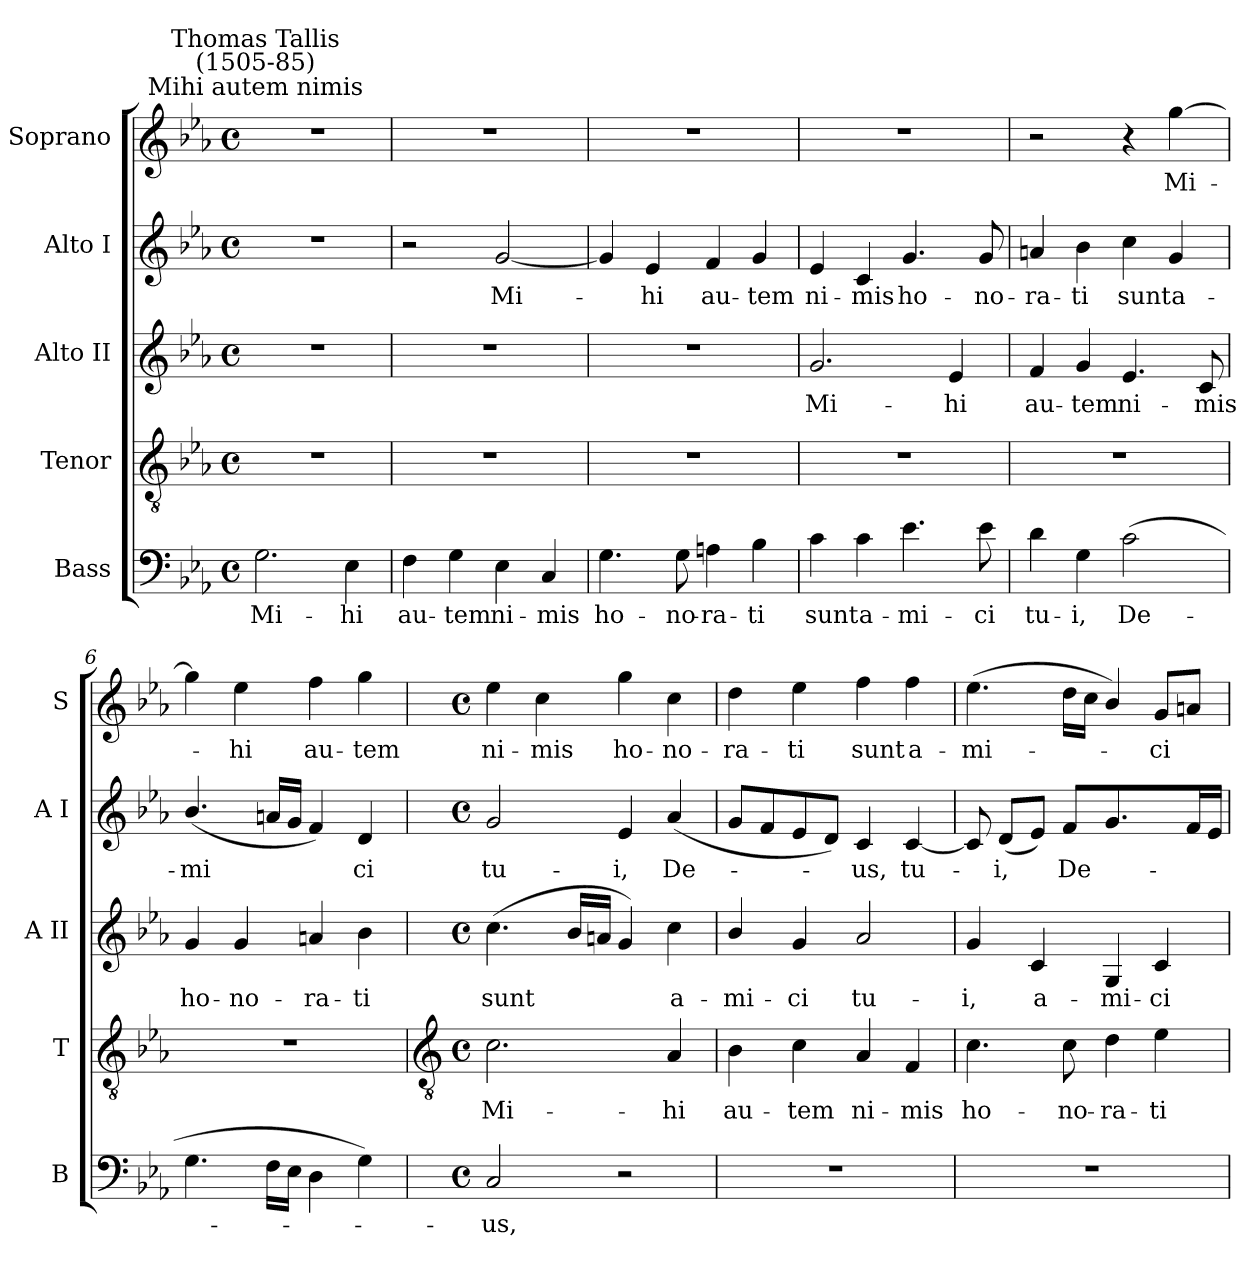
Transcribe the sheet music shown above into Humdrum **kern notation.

**kern	**text	**kern	**text	**kern	**text	**kern	**text	**kern	**text
*part5	*part5	*part4	*part4	*part3	*part3	*part2	*part2	*part1	*part1
*staff5	*staff5	*staff4	*staff4	*staff3	*staff3	*staff2	*staff2	*staff1	*staff1
*I"Bass	*	*I"Tenor	*	*I"Alto II	*	*I"Alto I	*	*I"Soprano	*
*I'B	*	*I'T	*	*I'A II	*	*I'A I	*	*I'S	*
*clefF4	*	*clefGv2	*	*clefG2	*	*clefG2	*	*clefG2	*
*k[b-e-a-]	*	*k[b-e-a-]	*	*k[b-e-a-]	*	*k[b-e-a-]	*	*k[b-e-a-]	*
*E-:	*	*E-:	*	*E-:	*	*E-:	*	*E-:	*
*M4/4	*	*M4/4	*	*M4/4	*	*M4/4	*	*M4/4	*
*met(c)	*	*met(c)	*	*met(c)	*	*met(c)	*	*met(c)	*
=1	=1	=1	=1	=1	=1	=1	=1	=1	=1
!	!	!	!	!	!	!	!	!LO:TX:a:cj:t=Mihi autem nimis	!
!	!	!	!	!	!	!	!	!LO:TX:a:cj:t=Thomas Tallis\n(1505-85)	!
!	!LO:LY:b	!	!	!	!	!	!	!	!
2.G	Mi-	1r	.	1r	.	1r	.	1r	.
!	!LO:LY:b	!	!	!	!	!	!	!	!
4E-	-hi	.	.	.	.	.	.	.	.
=2	=2	=2	=2	=2	=2	=2	=2	=2	=2
!	!LO:LY:b	!	!	!	!	!	!	!	!
4F	au-	1r	.	1r	.	2r	.	1r	.
!	!LO:LY:b	!	!	!	!	!	!	!	!
4G	-tem	.	.	.	.	.	.	.	.
!	!LO:LY:b	!	!	!	!	!	!LO:LY:b	!	!
4E-	ni-	.	.	.	.	[2g	Mi-	.	.
!	!LO:LY:b	!	!	!	!	!	!	!	!
4C	-mis	.	.	.	.	.	.	.	.
=3	=3	=3	=3	=3	=3	=3	=3	=3	=3
!	!LO:LY:b	!	!	!	!	!	!	!	!
4.G	ho-	1r	.	1r	.	4g]	.	1r	.
!	!	!	!	!	!	!	!LO:LY:b	!	!
.	.	.	.	.	.	4e-	hi	.	.
!	!LO:LY:b	!	!	!	!	!	!	!	!
8G	-no-	.	.	.	.	.	.	.	.
!	!LO:LY:b	!	!	!	!	!	!LO:LY:b	!	!
4An	-ra-	.	.	.	.	4f	au-	.	.
!	!LO:LY:b	!	!	!	!	!	!LO:LY:b	!	!
4B-	-ti	.	.	.	.	4g	-tem	.	.
=4	=4	=4	=4	=4	=4	=4	=4	=4	=4
!	!LO:LY:b	!	!	!	!LO:LY:b	!	!LO:LY:b	!	!
4c	sunt	1r	.	2.g	Mi-	4e-	ni-	1r	.
!	!LO:LY:b	!	!	!	!	!	!LO:LY:b	!	!
4c	a-	.	.	.	.	4c	-mis	.	.
!	!LO:LY:b	!	!	!	!	!	!LO:LY:b	!	!
4.e-	-mi-	.	.	.	.	4.g	ho-	.	.
!	!	!	!	!	!LO:LY:b	!	!	!	!
.	.	.	.	4e-	-hi	.	.	.	.
!	!LO:LY:b	!	!	!	!	!	!LO:LY:b	!	!
8e-	-ci	.	.	.	.	8g	-no-	.	.
=5	=5	=5	=5	=5	=5	=5	=5	=5	=5
!	!LO:LY:b	!	!	!	!LO:LY:b	!	!LO:LY:b	!	!
4d	tu-	1r	.	4f	au-	4an	-ra-	2r	.
!	!LO:LY:b	!	!	!	!LO:LY:b	!	!LO:LY:b	!	!
4G	-i,	.	.	4g	-tem	4b-	-ti	.	.
!	!LO:LY:b	!	!	!	!LO:LY:b	!	!LO:LY:b	!	!
(>2c	De-	.	.	4.e-	ni-	4cc	sunt	4r	.
!	!	!	!	!	!	!	!LO:LY:b	!	!LO:LY:b
.	.	.	.	.	.	4g	a-	[4gg	Mi-
!	!	!	!	!	!LO:LY:b	!	!	!	!
.	.	.	.	8c	-mis	.	.	.	.
=6	=6	=6	=6	=6	=6	=6	=6	=6	=6
!	!	!	!	!	!LO:LY:b	!	!LO:LY:b	!	!
4.G	.	1r	.	4g	ho-	(<4.b-/	-mi	4gg]	.
!	!	!	!	!	!LO:LY:b	!	!	!	!LO:LY:b
.	.	.	.	4g	-no-	.	.	4ee-	hi
16FLL	.	.	.	.	.	16anLL	.	.	.
16E-JJ	.	.	.	.	.	16gJJ	.	.	.
!	!	!	!	!	!LO:LY:b	!	!	!	!LO:LY:b
4D	.	.	.	4an	-ra-	4f)	.	4ff	au-
!	!	!	!	!	!LO:LY:b	!	!LO:LY:b	!	!LO:LY:b
4G)	.	.	.	4b-	-ti	4d	ci	4gg	-tem
!!LO:LB:g=z
=7	=7	=7	=7	=7	=7	=7	=7	=7	=7
*	*	*clefGv2	*	*	*	*	*	*	*
*M4/4	*	*M4/4	*	*M4/4	*	*M4/4	*	*M4/4	*
*met(c)	*	*met(c)	*	*met(c)	*	*met(c)	*	*met(c)	*
!	!LO:LY:b	!	!LO:LY:b	!	!LO:LY:b	!	!LO:LY:b	!	!LO:LY:b
2C	us,	2.c	Mi-	(<4.cc	sunt	2g	tu-	4ee-	ni-
!	!	!	!	!	!	!	!	!	!LO:LY:b
.	.	.	.	.	.	.	.	4cc	-mis
.	.	.	.	16b-LL	.	.	.	.	.
.	.	.	.	16anJJ	.	.	.	.	.
!	!	!	!	!	!	!	!LO:LY:b	!	!LO:LY:b
2r	.	.	.	4g)	.	4e-	-i,	4gg	ho-
!	!	!	!LO:LY:b	!	!LO:LY:b	!	!LO:LY:b	!	!LO:LY:b
.	.	4A-	-hi	4cc	a-	(<4a-	De-	4cc	-no-
=8	=8	=8	=8	=8	=8	=8	=8	=8	=8
!	!	!	!LO:LY:b	!	!LO:LY:b	!	!	!	!LO:LY:b
1r	.	4B-	au-	4b-/	-mi-	8gL	.	4dd	-ra-
.	.	.	.	.	.	8f	.	.	.
!	!	!	!LO:LY:b	!	!LO:LY:b	!	!	!	!LO:LY:b
.	.	4c	-tem	4g	-ci	8e-	.	4ee-	-ti
.	.	.	.	.	.	8dJ)	.	.	.
!	!	!	!LO:LY:b	!	!LO:LY:b	!	!LO:LY:b	!	!LO:LY:b
.	.	4A-	ni-	2a-	tu-	4c	us,	4ff	sunt
!	!	!	!LO:LY:b	!	!	!	!LO:LY:b	!	!LO:LY:b
.	.	4F	-mis	.	.	[4c	tu-	4ff	a-
=9	=9	=9	=9	=9	=9	=9	=9	=9	=9
!	!	!	!LO:LY:b	!	!LO:LY:b	!	!	!	!LO:LY:b
1r	.	4.c	ho-	4g	-i,	8c]	.	(>4.ee-	-mi-
!	!	!	!	!	!	!	!LO:LY:b	!	!
.	.	.	.	.	.	(<8dL	i,	.	.
!	!	!	!	!	!LO:LY:b	!	!	!	!
.	.	.	.	4c	a-	8e-J)	.	.	.
!	!	!	!LO:LY:b	!	!	!	!LO:LY:b	!	!
.	.	8c	-no-	.	.	8fL	De-	16ddLL	.
.	.	.	.	.	.	.	.	16ccJJ	.
!	!	!	!LO:LY:b	!	!LO:LY:b	!	!	!	!
.	.	4d	-ra-	4G	-mi-	4.g	.	4b-/)	.
!	!	!	!LO:LY:b	!	!LO:LY:b	!	!	!	!LO:LY:b
.	.	4e-	-ti	4c	-ci	.	.	8gL	ci
.	.	.	.	.	.	16fL	.	8anJ	.
.	.	.	.	.	.	16e-JJ	.	.	.
=	=	=	=	=	=	=	=	=	=
*-	*-	*-	*-	*-	*-	*-	*-	*-	*-
